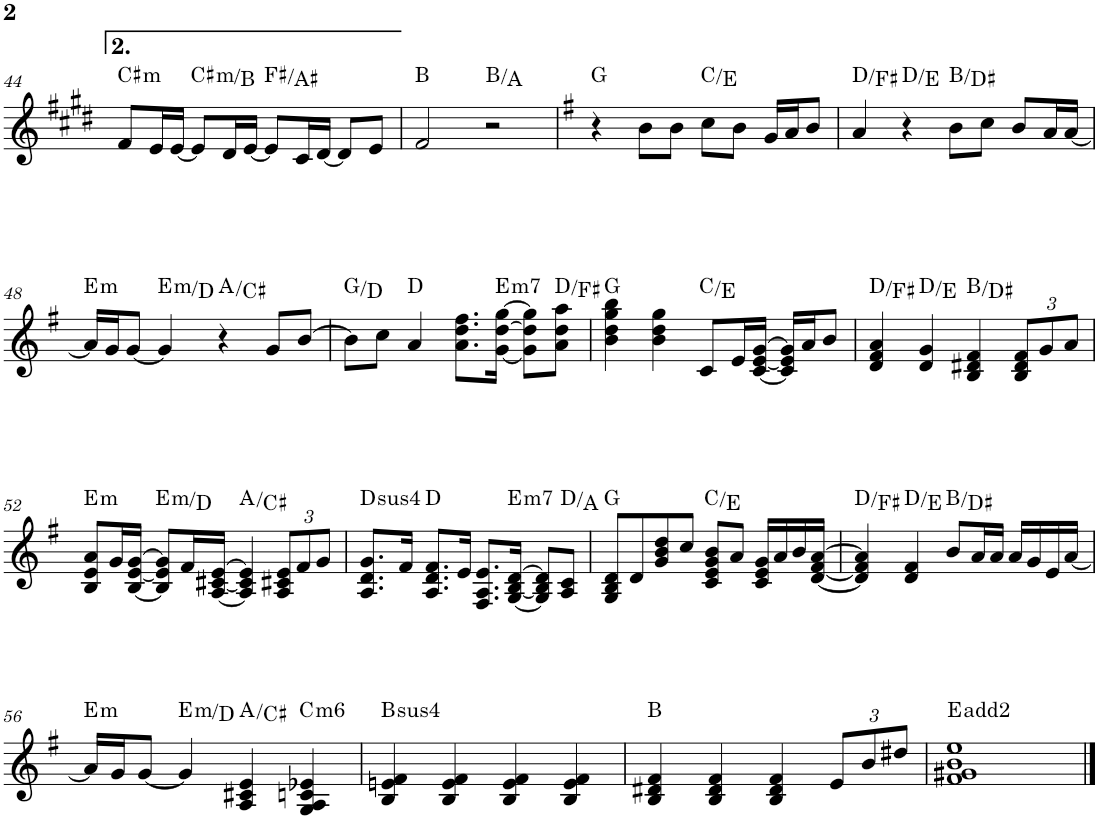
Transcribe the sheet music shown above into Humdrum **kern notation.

**kern	**harte
*part1	*part1
*staff1	*
*I"P1	*
!!LO:PB:g=z
*clefG2	*
*k[f#c#g#d#]	*
*M4/4	*
=44	=44
!	!LO:H:kt=m
8f#/L	C#:min
16e/L	.
[16e/JJ	.
!	!LO:H:kt=m
8e/L]	C#:min/b7
16d#/L	.
[16e/JJ	.
8e/L]	F#:maj/3
16c#/L	.
[16d#/JJ	.
8d#/L]	.
8e/J	.
=45	=45
2f#/	B:maj
2r	B:maj/b7
=46	=46
*k[f#]	*
4r	G:maj
8b\L	.
8b\J	.
8cc\L	C:maj/3
8b\J	.
16g/LL	.
16a/J	.
8b/J	.
=47	=47
4a/	D:maj/3
4r	D:maj/2
8b\L	B:maj/3
8cc\J	.
8b/L	.
16a/L	.
[16a/JJ	.
!!LO:LB:g=z
=48	=48
!	!LO:H:kt=m
16a/LL]	E:min
16g/J	.
[8g/J	.
!	!LO:H:kt=m
4g/]	E:min/b7
4r	A:maj/3
8g/L	.
[8b/J	.
=49	=49
8b\L]	G:maj/5
8cc\J	.
4a/	D:maj
8.a\ 8.dd\ 8.ff#\L	.
!	!LO:H:kt=m7
[16g\ [16dd\ [16gg\Jk	E:min7
8g\] 8dd\] 8gg\]L	.
8a\ 8dd\ 8aa\J	D:maj/3
=50	=50
4b\ 4dd\ 4gg\ 4bb\	G:maj
4b\ 4dd\ 4gg\	.
8c/L	C:maj/3
16e/L	.
[16c/ [16e/ [16g/JJ	.
16c/] 16e/] 16g/]LL	.
16a/J	.
8b/J	.
=51	=51
4d/ 4f#/ 4a/	D:maj/3
4d/ 4g/	D:maj/2
4B/ 4d#X/ 4f#/	B:maj/3
*Xbrackettup	*
12B/ 12d#/ 12f#/L	.
12g/	.
12a/J	.
!!LO:LB:g=z
=52	=52
!	!LO:H:kt=m
8B/ 8e/ 8a/L	E:min
16g/L	.
[16B/ [16e/ [16g/JJ	.
!	!LO:H:kt=m
8B/] 8e/] 8g/]L	E:min/b7
16f#/L	.
[16A/ [16c#X/ [16e/JJ	.
4A/] 4c#/] 4e/]	A:maj/3
12A/ 12c#X/ 12e/L	.
12f#/	.
12g/J	.
=53	=53
!	!LO:H:kt=4
8.A/ 8.d/ 8.g/L	D:sus4
16f#/Jk	.
8.A/ 8.d/ 8.f#/L	D:maj
16e/Jk	.
8.F#/ 8.A/ 8.e/L	.
!	!LO:H:kt=m7
[16G/ [16B/ [16d/Jk	E:min7
8G/] 8B/] 8d/]L	.
8A/ 8c/J	D:maj/5
=54	=54
8G/ 8B/ 8d/L	G:maj
8d/	.
8g/ 8b/ 8dd/	.
8cc/J	.
8c/ 8e/ 8g/ 8b/L	C:maj/3
8a/J	.
16c/ 16e/ 16g/LL	.
16a/	.
16b/	.
[16d/ [16f#/ [16a/JJ	.
=55	=55
4d/] 4f#/] 4a/]	D:maj/3
4d/ 4f#/	D:maj/2
8b/L	B:maj/3
16a/L	.
16a/JJ	.
16a/LL	.
16g/	.
16e/	.
[16a/JJ	.
!!LO:LB:g=z
=56	=56
!	!LO:H:kt=m
16a/LL]	E:min
16g/J	.
[8g/J	.
!	!LO:H:kt=m
4g/]	E:min/b7
4A/ 4c#X/ 4e/	A:maj/3
!	!LO:H:kt=m6
4G/ 4A/ 4cn/ 4e-X/	C:min6
=57	=57
!	!LO:H:kt=4
4B/ 4en/ 4f#/	B:sus4
4B/ 4e/ 4f#/	.
4B/ 4e/ 4f#/	.
4B/ 4e/ 4f#/	.
=58	=58
4B/ 4d#X/ 4f#/	B:maj
4B/ 4d#/ 4f#/	.
4B/ 4d#/ 4f#/	.
12e/L	.
12b/	.
12dd#X/J	.
=59	=59
1f# 1g#X 1b 1ee	E:maj(2)
==	==
*-	*-
